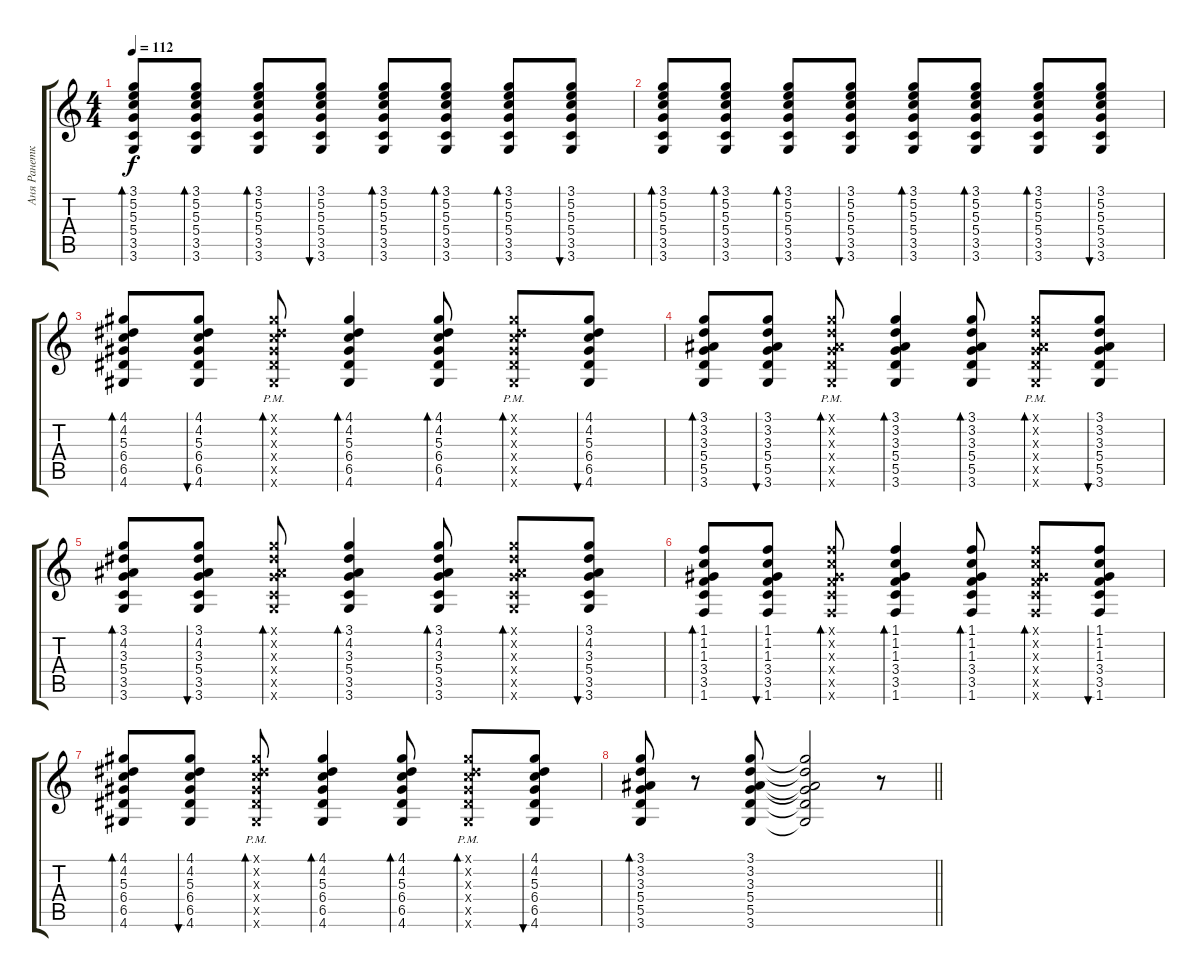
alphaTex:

\track ("Аня Ранетка" "Аня Ранетк") {instrument acousticguitarsteel}
\staff {score tabs}
\tuning (E4 B3 G3 D3 A2 E2) {hide}
\ts (4 4)
\tempo 112
\clef g2
\ks c
(3.1 5.2 5.3 5.4 3.5 3.6).8{bd 60 dy f} (3.1 5.2 5.3 5.4 3.5 3.6).8{bd 60} (3.1 5.2 5.3 5.4 3.5 3.6).8{bd 60} (3.1 5.2 5.3 5.4 3.5 3.6).8{bu 60} (3.1 5.2 5.3 5.4 3.5 3.6).8{bd 60} (3.1 5.2 5.3 5.4 3.5 3.6).8{bd 60} (3.1 5.2 5.3 5.4 3.5 3.6).8{bd 60} (3.1 5.2 5.3 5.4 3.5 3.6).8{bu 60} |
(3.1 5.2 5.3 5.4 3.5 3.6).8{bd 60} (3.1 5.2 5.3 5.4 3.5 3.6).8{bd 60} (3.1 5.2 5.3 5.4 3.5 3.6).8{bd 60} (3.1 5.2 5.3 5.4 3.5 3.6).8{bu 60} (3.1 5.2 5.3 5.4 3.5 3.6).8{bd 60} (3.1 5.2 5.3 5.4 3.5 3.6).8{bd 60} (3.1 5.2 5.3 5.4 3.5 3.6).8{bd 60} (3.1 5.2 5.3 5.4 3.5 3.6).8{bu 60} |
(4.1 4.2 5.3 6.4 6.5 4.6).8{bd 60} (4.1 4.2 5.3 6.4 6.5 4.6).8{bu 60} (4.1{pm x} 4.2{x} 5.3{pm x} 6.4{pm x} 6.5{pm x} 4.6{pm x}).8{bd 60} (4.1 4.2 5.3 6.4 6.5 4.6).4{bd 60} (4.1 4.2 5.3 6.4 6.5 4.6).8{bd 60} (4.1{pm x} 4.2{x} 5.3{pm x} 6.4{pm x} 6.5{pm x} 4.6{pm x}).8{bd 60} (4.1 4.2 5.3 6.4 6.5 4.6).8{bu 60} |
(3.1 3.2 3.3 5.4 5.5 3.6).8{bd 60} (3.1 3.2 3.3 5.4 5.5 3.6).8{bu 60} (3.1{pm x} 3.2{x} 3.3{pm x} 5.4{pm x} 5.5{pm x} 3.6{pm x}).8{bd 60} (3.1 3.2 3.3 5.4 5.5 3.6).4{bd 60} (3.1 3.2 3.3 5.4 5.5 3.6).8{bd 60} (3.1{pm x} 3.2{x} 3.3{pm x} 5.4{pm x} 5.5{pm x} 3.6{pm x}).8{bd 60} (3.1 3.2 3.3 5.4 5.5 3.6).8{bu 60} |
(3.1 4.2 3.3 5.4 3.5 3.6).8{bd 60} (3.1 4.2 3.3 5.4 3.5 3.6).8{bu 60} (3.1{x} 4.2{x} 3.3{x} 5.4{x} 3.5{x} 3.6{x}).8{bd 60} (3.1 4.2 3.3 5.4 3.5 3.6).4{bd 60} (3.1 4.2 3.3 5.4 3.5 3.6).8{bd 60} (3.1{x} 4.2{x} 3.3{x} 5.4{x} 3.5{x} 3.6{x}).8{bd 60} (3.1 4.2 3.3 5.4 3.5 3.6).8{bu 60} |
(1.1 1.2 1.3 3.4 3.5 1.6).8{bd 60} (1.1 1.2 1.3 3.4 3.5 1.6).8{bu 60} (1.1{x} 1.2{x} 1.3{x} 3.4{x} 3.5{x} 1.6{x}).8{bd 60} (1.1 1.2 1.3 3.4 3.5 1.6).4{bd 60} (1.1 1.2 1.3 3.4 3.5 1.6).8{bd 60} (1.1{x} 1.2{x} 1.3{x} 3.4{x} 3.5{x} 1.6{x}).8{bd 60} (1.1 1.2 1.3 3.4 3.5 1.6).8{bu 60} |
(4.1 4.2 5.3 6.4 6.5 4.6).8{bd 60} (4.1 4.2 5.3 6.4 6.5 4.6).8{bu 60} (4.1{pm x} 4.2{x} 5.3{pm x} 6.4{pm x} 6.5{pm x} 4.6{pm x}).8{bd 60} (4.1 4.2 5.3 6.4 6.5 4.6).4{bd 60} (4.1 4.2 5.3 6.4 6.5 4.6).8{bd 60} (4.1{pm x} 4.2{x} 5.3{pm x} 6.4{pm x} 6.5{pm x} 4.6{pm x}).8{bd 60} (4.1 4.2 5.3 6.4 6.5 4.6).8{bu 60} |
\barLineRight lightlight
(3.1 3.2 3.3 5.4 5.5 3.6).8{bd 60} r.8 (3.1 3.2 3.3 5.4 5.5 3.6).8 (3.1{t} 3.2{t} 3.3{t} 5.4{t} 5.5{t} 3.6{t}).2 r.8
